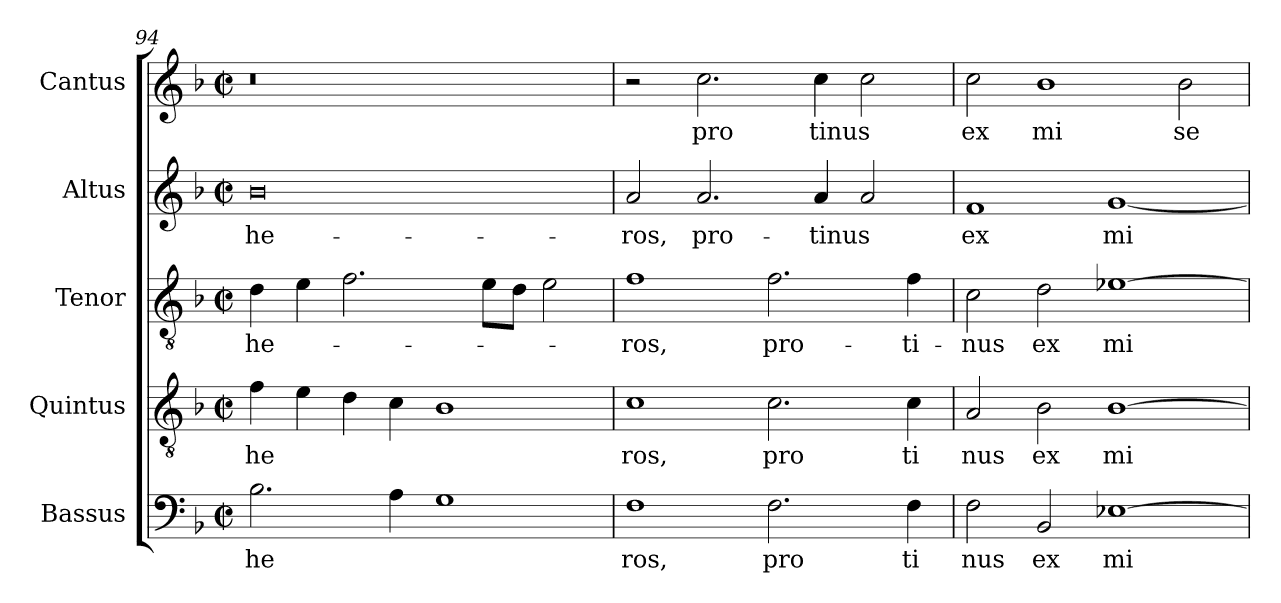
**kern	**text	**kern	**text	**kern	**text	**kern	**text	**kern	**text
*part5	*part5	*part4	*part4	*part3	*part3	*part2	*part2	*part1	*part1
*staff5	*staff5	*staff4	*staff4	*staff3	*staff3	*staff2	*staff2	*staff1	*staff1
*I"Bassus	*	*I"Quintus	*	*I"Tenor	*	*I"Altus	*	*I"Cantus	*
*clefF4	*	*clefGv2	*	*clefGv2	*	*clefG2	*	*clefG2	*
*k[b-]	*	*k[b-]	*	*k[b-]	*	*k[b-]	*	*k[b-]	*
*F:	*	*F:	*	*F:	*	*F:	*	*F:	*
*M2/2	*	*M2/2	*	*M2/2	*	*M2/2	*	*M2/2	*
*met(c|)	*	*met(c|)	*	*met(c|)	*	*met(c|)	*	*met(c|)	*
=94	=94	=94	=94	=94	=94	=94	=94	=94	=94
!	!LO:LY:b:cj	!	!LO:LY:b:cj	!	!LO:LY:b:cj	!	!LO:LY:b:cj	!	!
2.B-\	he	4f\	he	4d\	he-	0b-	he-	0r	.
.	.	4e\	.	4e\	.	.	.	.	.
.	.	4d\	.	2.f\	.	.	.	.	.
4A\	.	4c\	.	.	.	.	.	.	.
1G	.	1B-	.	.	.	.	.	.	.
.	.	.	.	8e\L	.	.	.	.	.
.	.	.	.	8d\J	.	.	.	.	.
.	.	.	.	2e\	.	.	.	.	.
=95	=95	=95	=95	=95	=95	=95	=95	=95	=95
!	!LO:LY:b:cj	!	!LO:LY:b:cj	!	!LO:LY:b:cj	!	!LO:LY:b:cj	!	!
1F	ros,	1c	ros,	1f	-ros,	2a/	-ros,	2r	.
!	!	!	!	!	!	!	!LO:LY:b:cj	!	!LO:LY:b:cj
.	.	.	.	.	.	2.a/	pro-	2.cc\	pro
!	!LO:LY:b:cj	!	!LO:LY:b:cj	!	!LO:LY:b:cj	!	!	!	!
2.F\	pro	2.c\	pro	2.f\	pro-	.	.	.	.
!	!	!	!	!	!	!	!LO:LY:b	!	!LO:LY:b
.	.	.	.	.	.	4a/	-tinus	4cc\	tinus
.	.	.	.	.	.	2a/	.	2cc\	.
!	!LO:LY:b:cj	!	!LO:LY:b:cj	!	!LO:LY:b:cj	!	!	!	!
4F\	ti	4c\	ti	4f\	-ti-	.	.	.	.
=96	=96	=96	=96	=96	=96	=96	=96	=96	=96
!	!LO:LY:b:cj	!	!LO:LY:b:cj	!	!LO:LY:b:cj	!	!LO:LY:b:cj	!	!LO:LY:b:cj
2F\	nus	2A/	nus	2c\	-nus	1f	ex	2cc\	ex
!	!LO:LY:b:cj	!	!LO:LY:b:cj	!	!LO:LY:b:cj	!	!	!	!LO:LY:b:cj
2BB-/	ex	2B-\	ex	2d\	ex	.	.	1b-	mi
!	!LO:LY:b:cj	!	!LO:LY:b:cj	!	!LO:LY:b:cj	!	!LO:LY:b:cj	!	!
[<1E-X	mi	[>1B-	mi	[>1e-X	mi-	[>1g	mi-	.	.
!	!	!	!	!	!	!	!	!	!LO:LY:b:cj
.	.	.	.	.	.	.	.	2b-\	se
=	=	=	=	=	=	=	=	=	=
*-	*-	*-	*-	*-	*-	*-	*-	*-	*-
